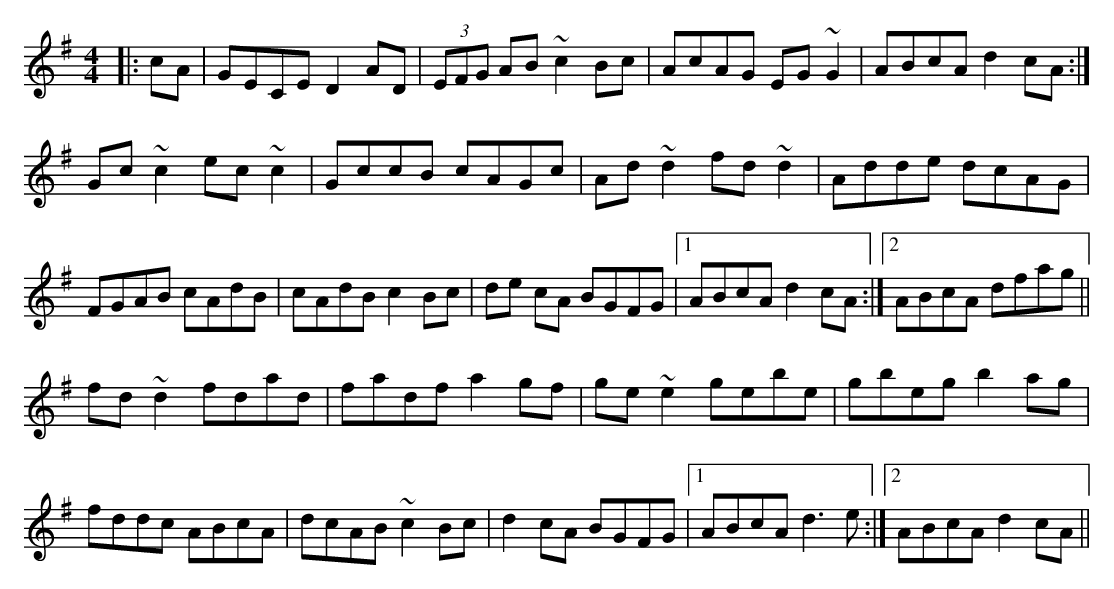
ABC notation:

X:1
M:4/4
K:Dmix
|:cA|GECE D2AD|(3EFG AB ~c2Bc|AcAG EG~G2|ABcA d2 cA:|
Gc~c2 ec~c2|GccB cAGc|Ad~d2 fd~d2|Adde dcAG|
FGAB cAdB|cAdB c2Bc|de cA BGFG|1 ABcA d2 cA:|2 ABcA dfag||
fd~d2 fdad|fadf a2gf|ge ~e2 gebe|gbeg b2ag|
fddc ABcA|dcAB ~c2Bc|d2 cA BGFG|1 ABcA d3e:|2 ABcA d2 cA||
